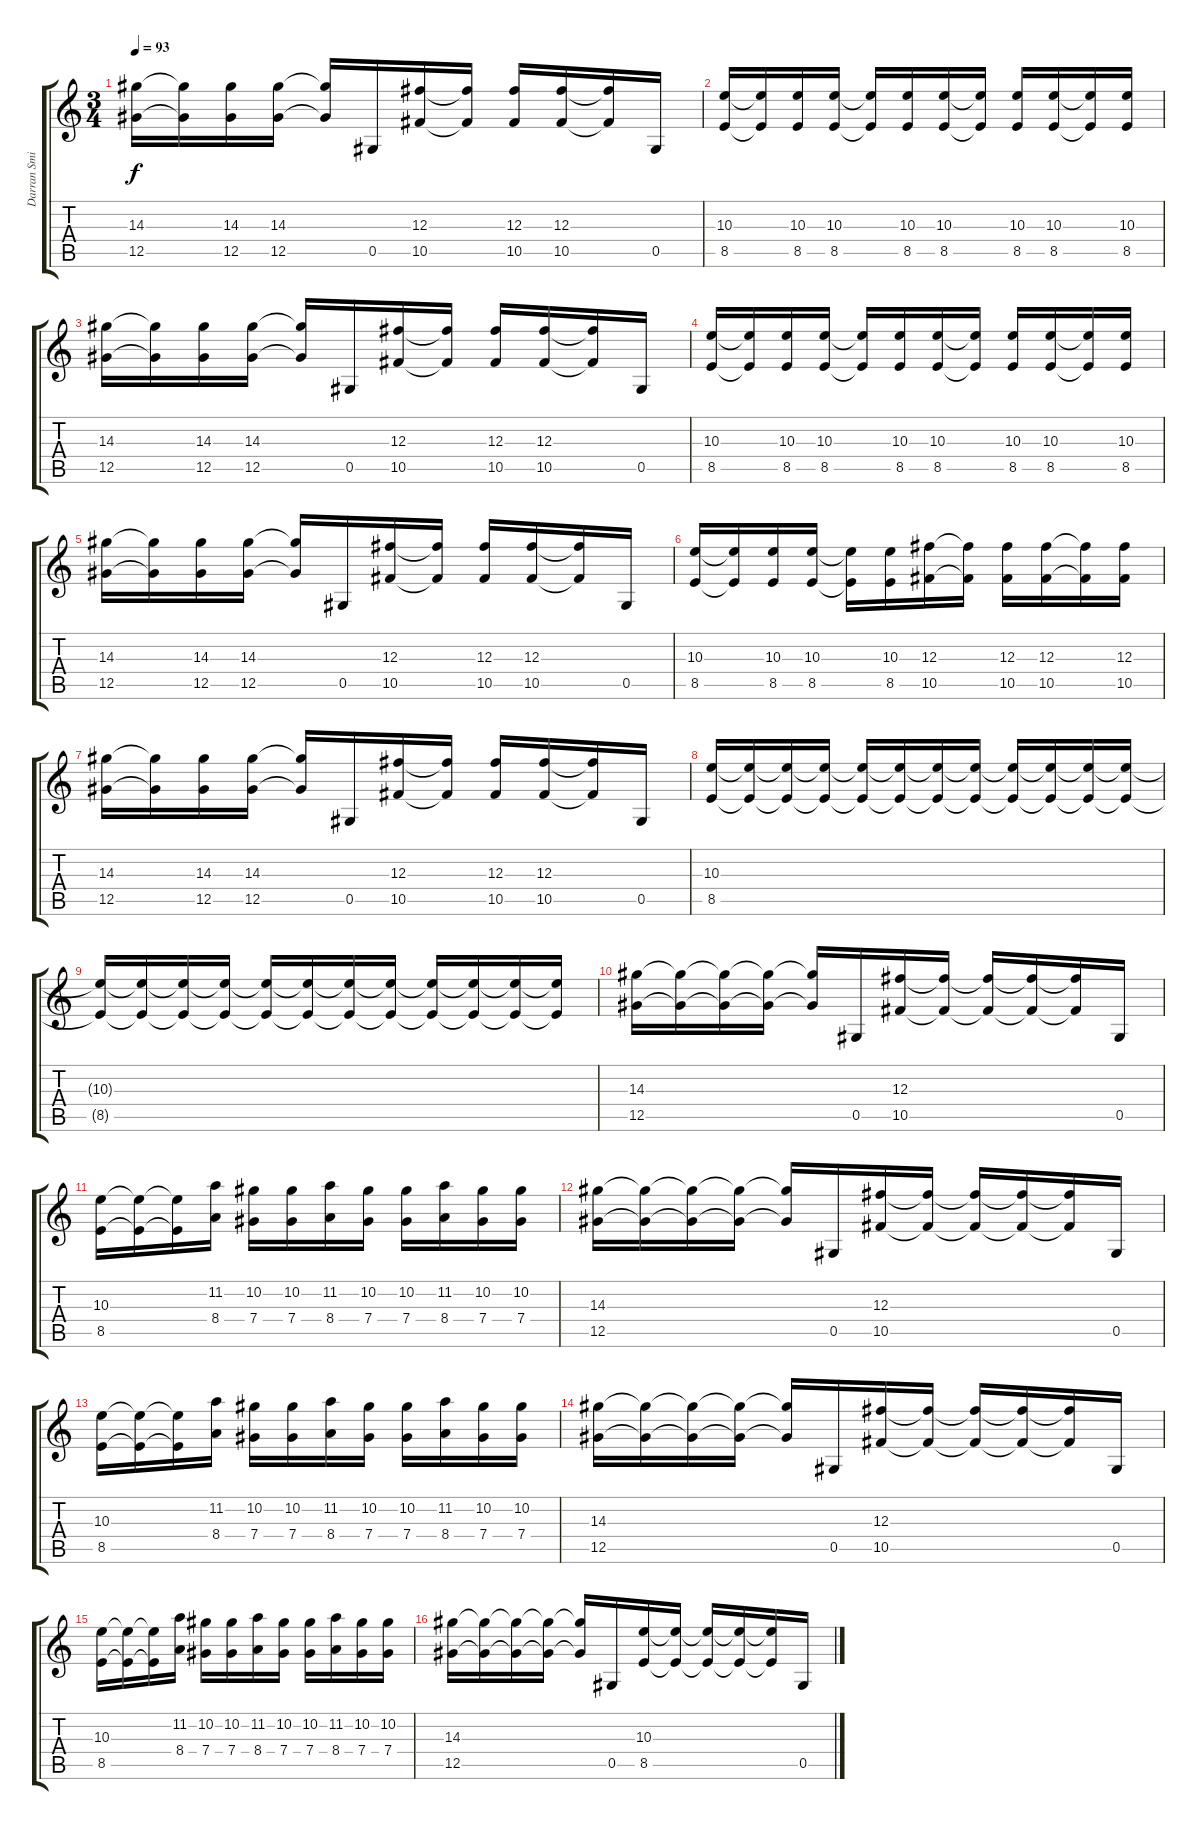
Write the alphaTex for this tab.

\track ("Darran Smith" "Darran Smi") {instrument distortionguitar}
\staff {score tabs}
\tuning (Eb4 Bb3 Gb3 Db3 Ab2 Db2) {hide}
\ts (3 4)
\tempo 93
\clef g2
\ks c
(14.3 12.5).16{dy f} (14.3{t} 12.5{t}).16 (14.3 12.5).16 (14.3 12.5).16 (14.3{t} 12.5{t}).16 0.5.16 (12.3 10.5).16 (12.3{t} 10.5{t}).16 (12.3 10.5).16 (12.3 10.5).16 (12.3{t} 10.5{t}).16 0.5.16 |
(10.3 8.5).16 (10.3{t} 8.5{t}).16 (10.3 8.5).16 (10.3 8.5).16 (10.3{t} 8.5{t}).16 (10.3 8.5).16 (10.3 8.5).16 (10.3{t} 8.5{t}).16 (10.3 8.5).16 (10.3 8.5).16 (10.3{t} 8.5{t}).16 (10.3 8.5).16 |
(14.3 12.5).16 (14.3{t} 12.5{t}).16 (14.3 12.5).16 (14.3 12.5).16 (14.3{t} 12.5{t}).16 0.5.16 (12.3 10.5).16 (12.3{t} 10.5{t}).16 (12.3 10.5).16 (12.3 10.5).16 (12.3{t} 10.5{t}).16 0.5.16 |
(10.3 8.5).16 (10.3{t} 8.5{t}).16 (10.3 8.5).16 (10.3 8.5).16 (10.3{t} 8.5{t}).16 (10.3 8.5).16 (10.3 8.5).16 (10.3{t} 8.5{t}).16 (10.3 8.5).16 (10.3 8.5).16 (10.3{t} 8.5{t}).16 (10.3 8.5).16 |
(14.3 12.5).16 (14.3{t} 12.5{t}).16 (14.3 12.5).16 (14.3 12.5).16 (14.3{t} 12.5{t}).16 0.5.16 (12.3 10.5).16 (12.3{t} 10.5{t}).16 (12.3 10.5).16 (12.3 10.5).16 (12.3{t} 10.5{t}).16 0.5.16 |
(10.3 8.5).16 (10.3{t} 8.5{t}).16 (10.3 8.5).16 (10.3 8.5).16 (10.3{t} 8.5{t}).16 (10.3 8.5).16 (12.3 10.5).16 (12.3{t} 10.5{t}).16 (12.3 10.5).16 (12.3 10.5).16 (12.3{t} 10.5{t}).16 (12.3 10.5).16 |
(14.3 12.5).16 (14.3{t} 12.5{t}).16 (14.3 12.5).16 (14.3 12.5).16 (14.3{t} 12.5{t}).16 0.5.16 (12.3 10.5).16 (12.3{t} 10.5{t}).16 (12.3 10.5).16 (12.3 10.5).16 (12.3{t} 10.5{t}).16 0.5.16 |
(10.3 8.5).16 (10.3{t} 8.5{t}).16 (10.3{t} 8.5{t}).16 (10.3{t} 8.5{t}).16 (10.3{t} 8.5{t}).16 (10.3{t} 8.5{t}).16 (10.3{t} 8.5{t}).16 (10.3{t} 8.5{t}).16 (10.3{t} 8.5{t}).16 (10.3{t} 8.5{t}).16 (10.3{t} 8.5{t}).16 (10.3{t} 8.5{t}).16 |
(10.3{t} 8.5{t}).16 (10.3{t} 8.5{t}).16 (10.3{t} 8.5{t}).16 (10.3{t} 8.5{t}).16 (10.3{t} 8.5{t}).16 (10.3{t} 8.5{t}).16 (10.3{t} 8.5{t}).16 (10.3{t} 8.5{t}).16 (10.3{t} 8.5{t}).16 (10.3{t} 8.5{t}).16 (10.3{t} 8.5{t}).16 (10.3{t} 8.5{t}).16 |
(14.3 12.5).16 (14.3{t} 12.5{t}).16 (14.3{t} 12.5{t}).16 (14.3{t} 12.5{t}).16 (14.3{t} 12.5{t}).16 0.5.16 (12.3 10.5).16 (12.3{t} 10.5{t}).16 (12.3{t} 10.5{t}).16 (12.3{t} 10.5{t}).16 (12.3{t} 10.5{t}).16 0.5.16 |
(10.3 8.5).16 (10.3{t} 8.5{t}).16 (10.3{t} 8.5{t}).16 (11.2 8.4).16 (10.2 7.4).16 (10.2 7.4).16 (11.2 8.4).16 (10.2 7.4).16 (10.2 7.4).16 (11.2 8.4).16 (10.2 7.4).16 (10.2 7.4).16 |
(14.3 12.5).16 (14.3{t} 12.5{t}).16 (14.3{t} 12.5{t}).16 (14.3{t} 12.5{t}).16 (14.3{t} 12.5{t}).16 0.5.16 (12.3 10.5).16 (12.3{t} 10.5{t}).16 (12.3{t} 10.5{t}).16 (12.3{t} 10.5{t}).16 (12.3{t} 10.5{t}).16 0.5.16 |
(10.3 8.5).16 (10.3{t} 8.5{t}).16 (10.3{t} 8.5{t}).16 (11.2 8.4).16 (10.2 7.4).16 (10.2 7.4).16 (11.2 8.4).16 (10.2 7.4).16 (10.2 7.4).16 (11.2 8.4).16 (10.2 7.4).16 (10.2 7.4).16 |
(14.3 12.5).16 (14.3{t} 12.5{t}).16 (14.3{t} 12.5{t}).16 (14.3{t} 12.5{t}).16 (14.3{t} 12.5{t}).16 0.5.16 (12.3 10.5).16 (12.3{t} 10.5{t}).16 (12.3{t} 10.5{t}).16 (12.3{t} 10.5{t}).16 (12.3{t} 10.5{t}).16 0.5.16 |
(10.3 8.5).16 (10.3{t} 8.5{t}).16 (10.3{t} 8.5{t}).16 (11.2 8.4).16 (10.2 7.4).16 (10.2 7.4).16 (11.2 8.4).16 (10.2 7.4).16 (10.2 7.4).16 (11.2 8.4).16 (10.2 7.4).16 (10.2 7.4).16 |
(14.3 12.5).16 (14.3{t} 12.5{t}).16 (14.3{t} 12.5{t}).16 (14.3{t} 12.5{t}).16 (14.3{t} 12.5{t}).16 0.5.16 (10.3 8.5).16 (10.3{t} 8.5{t}).16 (10.3{t} 8.5{t}).16 (10.3{t} 8.5{t}).16 (10.3{t} 8.5{t}).16 0.5.16
